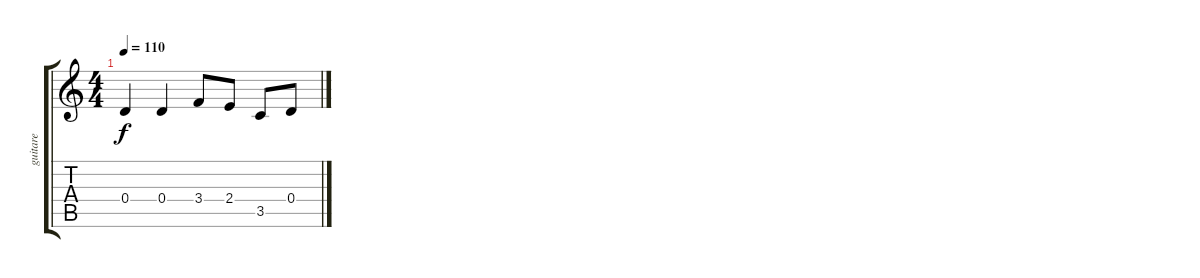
\track ("guitare" "guitare") {instrument distortionguitar}
\staff {score tabs}
\tuning (E4 B3 G3 D3 A2 E2) {hide}
\ts (4 4)
\tempo 110
\clef g2
\ks c
0.4.4{dy f} 0.4.4 3.4.8 2.4.8 3.5.8 0.4.8
